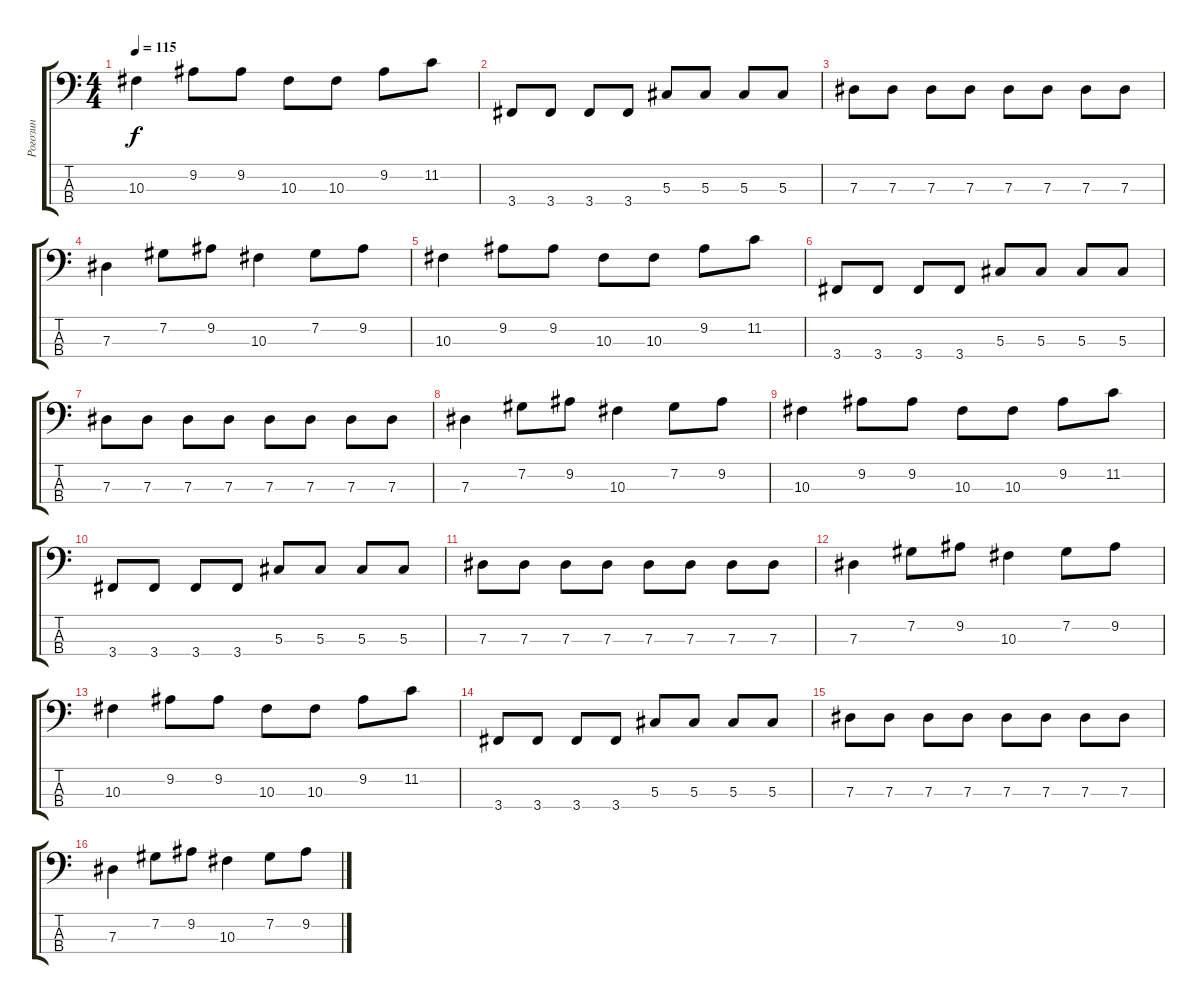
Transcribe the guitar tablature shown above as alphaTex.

\track ("Рогозин" "Рогозин") {instrument electricbasspick}
\staff {score tabs}
\tuning (Gb2 Db2 Ab1 Eb1) {hide}
\ts (4 4)
\tempo 115
\clef f4
\ks c
10.3.4{dy f} 9.2.8 9.2.8 10.3.8 10.3.8 9.2.8 11.2.8 |
3.4.8 3.4.8 3.4.8 3.4.8 5.3.8 5.3.8 5.3.8 5.3.8 |
7.3.8 7.3.8 7.3.8 7.3.8 7.3.8 7.3.8 7.3.8 7.3.8 |
7.3.4 7.2.8 9.2.8 10.3.4 7.2.8 9.2.8 |
10.3.4 9.2.8 9.2.8 10.3.8 10.3.8 9.2.8 11.2.8 |
3.4.8 3.4.8 3.4.8 3.4.8 5.3.8 5.3.8 5.3.8 5.3.8 |
7.3.8 7.3.8 7.3.8 7.3.8 7.3.8 7.3.8 7.3.8 7.3.8 |
7.3.4 7.2.8 9.2.8 10.3.4 7.2.8 9.2.8 |
10.3.4 9.2.8 9.2.8 10.3.8 10.3.8 9.2.8 11.2.8 |
3.4.8 3.4.8 3.4.8 3.4.8 5.3.8 5.3.8 5.3.8 5.3.8 |
7.3.8 7.3.8 7.3.8 7.3.8 7.3.8 7.3.8 7.3.8 7.3.8 |
7.3.4 7.2.8 9.2.8 10.3.4 7.2.8 9.2.8 |
10.3.4 9.2.8 9.2.8 10.3.8 10.3.8 9.2.8 11.2.8 |
3.4.8 3.4.8 3.4.8 3.4.8 5.3.8 5.3.8 5.3.8 5.3.8 |
7.3.8 7.3.8 7.3.8 7.3.8 7.3.8 7.3.8 7.3.8 7.3.8 |
7.3.4 7.2.8 9.2.8 10.3.4 7.2.8 9.2.8
